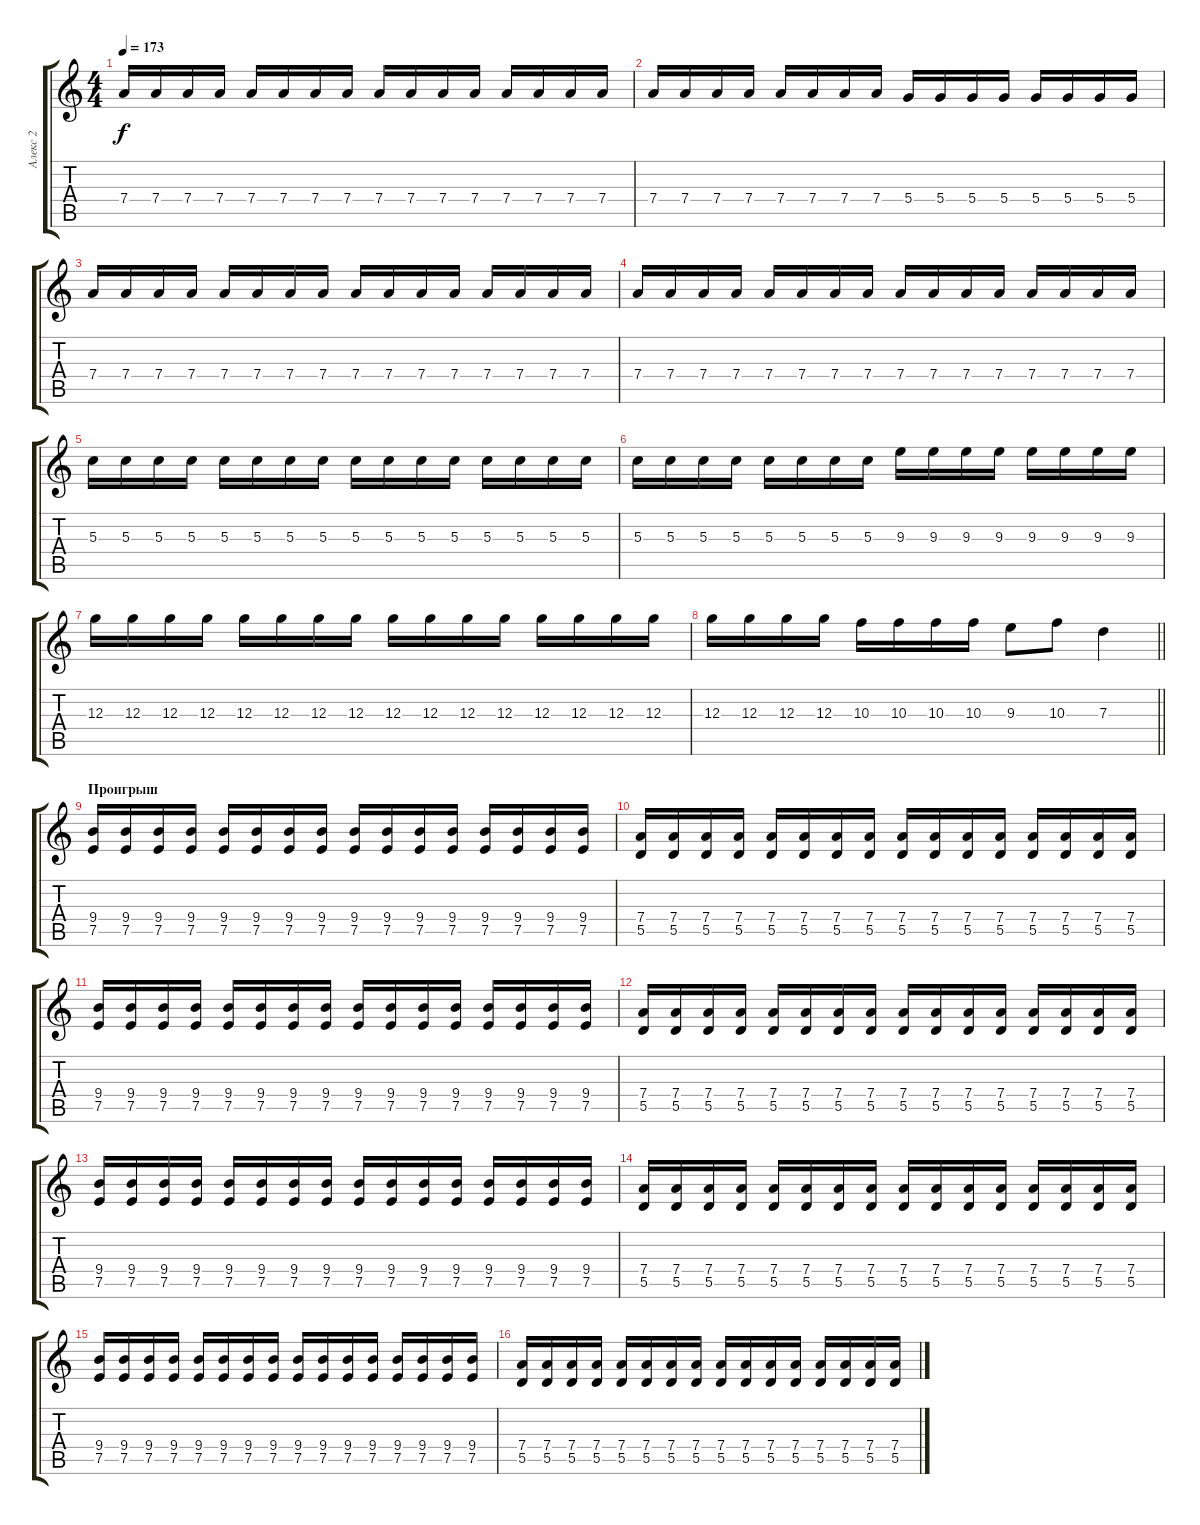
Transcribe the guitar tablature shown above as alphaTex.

\track ("Алекс 2" "Алекс 2") {instrument distortionguitar}
\staff {score tabs}
\tuning (E4 B3 G3 D3 A2 E2) {hide}
\ts (4 4)
\tempo 173
\clef g2
\ks c
7.4.16{dy f} 7.4.16 7.4.16 7.4.16 7.4.16 7.4.16 7.4.16 7.4.16 7.4.16 7.4.16 7.4.16 7.4.16 7.4.16 7.4.16 7.4.16 7.4.16 |
7.4.16 7.4.16 7.4.16 7.4.16 7.4.16 7.4.16 7.4.16 7.4.16 5.4.16 5.4.16 5.4.16 5.4.16 5.4.16 5.4.16 5.4.16 5.4.16 |
7.4.16 7.4.16 7.4.16 7.4.16 7.4.16 7.4.16 7.4.16 7.4.16 7.4.16 7.4.16 7.4.16 7.4.16 7.4.16 7.4.16 7.4.16 7.4.16 |
7.4.16 7.4.16 7.4.16 7.4.16 7.4.16 7.4.16 7.4.16 7.4.16 7.4.16 7.4.16 7.4.16 7.4.16 7.4.16 7.4.16 7.4.16 7.4.16 |
5.3.16 5.3.16 5.3.16 5.3.16 5.3.16 5.3.16 5.3.16 5.3.16 5.3.16 5.3.16 5.3.16 5.3.16 5.3.16 5.3.16 5.3.16 5.3.16 |
5.3.16 5.3.16 5.3.16 5.3.16 5.3.16 5.3.16 5.3.16 5.3.16 9.3.16 9.3.16 9.3.16 9.3.16 9.3.16 9.3.16 9.3.16 9.3.16 |
12.3.16 12.3.16 12.3.16 12.3.16 12.3.16 12.3.16 12.3.16 12.3.16 12.3.16 12.3.16 12.3.16 12.3.16 12.3.16 12.3.16 12.3.16 12.3.16 |
\barLineRight lightlight
12.3.16 12.3.16 12.3.16 12.3.16 10.3.16 10.3.16 10.3.16 10.3.16 9.3.8 10.3.8 7.3.4 |
\section ("" "Проигрыш")
(9.4 7.5).16{volume 11} (9.4 7.5).16 (9.4 7.5).16 (9.4 7.5).16 (9.4 7.5).16 (9.4 7.5).16 (9.4 7.5).16 (9.4 7.5).16 (9.4 7.5).16 (9.4 7.5).16 (9.4 7.5).16 (9.4 7.5).16 (9.4 7.5).16 (9.4 7.5).16 (9.4 7.5).16 (9.4 7.5).16 |
(7.4 5.5).16 (7.4 5.5).16 (7.4 5.5).16 (7.4 5.5).16 (7.4 5.5).16 (7.4 5.5).16 (7.4 5.5).16 (7.4 5.5).16 (7.4 5.5).16 (7.4 5.5).16 (7.4 5.5).16 (7.4 5.5).16 (7.4 5.5).16 (7.4 5.5).16 (7.4 5.5).16 (7.4 5.5).16 |
(9.4 7.5).16{volume 11} (9.4 7.5).16 (9.4 7.5).16 (9.4 7.5).16 (9.4 7.5).16 (9.4 7.5).16 (9.4 7.5).16 (9.4 7.5).16 (9.4 7.5).16 (9.4 7.5).16 (9.4 7.5).16 (9.4 7.5).16 (9.4 7.5).16 (9.4 7.5).16 (9.4 7.5).16 (9.4 7.5).16 |
(7.4 5.5).16 (7.4 5.5).16 (7.4 5.5).16 (7.4 5.5).16 (7.4 5.5).16 (7.4 5.5).16 (7.4 5.5).16 (7.4 5.5).16 (7.4 5.5).16 (7.4 5.5).16 (7.4 5.5).16 (7.4 5.5).16 (7.4 5.5).16 (7.4 5.5).16 (7.4 5.5).16 (7.4 5.5).16 |
(9.4 7.5).16{volume 11} (9.4 7.5).16 (9.4 7.5).16 (9.4 7.5).16 (9.4 7.5).16 (9.4 7.5).16 (9.4 7.5).16 (9.4 7.5).16 (9.4 7.5).16 (9.4 7.5).16 (9.4 7.5).16 (9.4 7.5).16 (9.4 7.5).16 (9.4 7.5).16 (9.4 7.5).16 (9.4 7.5).16 |
(7.4 5.5).16 (7.4 5.5).16 (7.4 5.5).16 (7.4 5.5).16 (7.4 5.5).16 (7.4 5.5).16 (7.4 5.5).16 (7.4 5.5).16 (7.4 5.5).16 (7.4 5.5).16 (7.4 5.5).16 (7.4 5.5).16 (7.4 5.5).16 (7.4 5.5).16 (7.4 5.5).16 (7.4 5.5).16 |
(9.4 7.5).16{volume 11} (9.4 7.5).16 (9.4 7.5).16 (9.4 7.5).16 (9.4 7.5).16 (9.4 7.5).16 (9.4 7.5).16 (9.4 7.5).16 (9.4 7.5).16 (9.4 7.5).16 (9.4 7.5).16 (9.4 7.5).16 (9.4 7.5).16 (9.4 7.5).16 (9.4 7.5).16 (9.4 7.5).16 |
(7.4 5.5).16 (7.4 5.5).16 (7.4 5.5).16 (7.4 5.5).16 (7.4 5.5).16 (7.4 5.5).16 (7.4 5.5).16 (7.4 5.5).16 (7.4 5.5).16 (7.4 5.5).16 (7.4 5.5).16 (7.4 5.5).16 (7.4 5.5).16 (7.4 5.5).16 (7.4 5.5).16 (7.4 5.5).16
